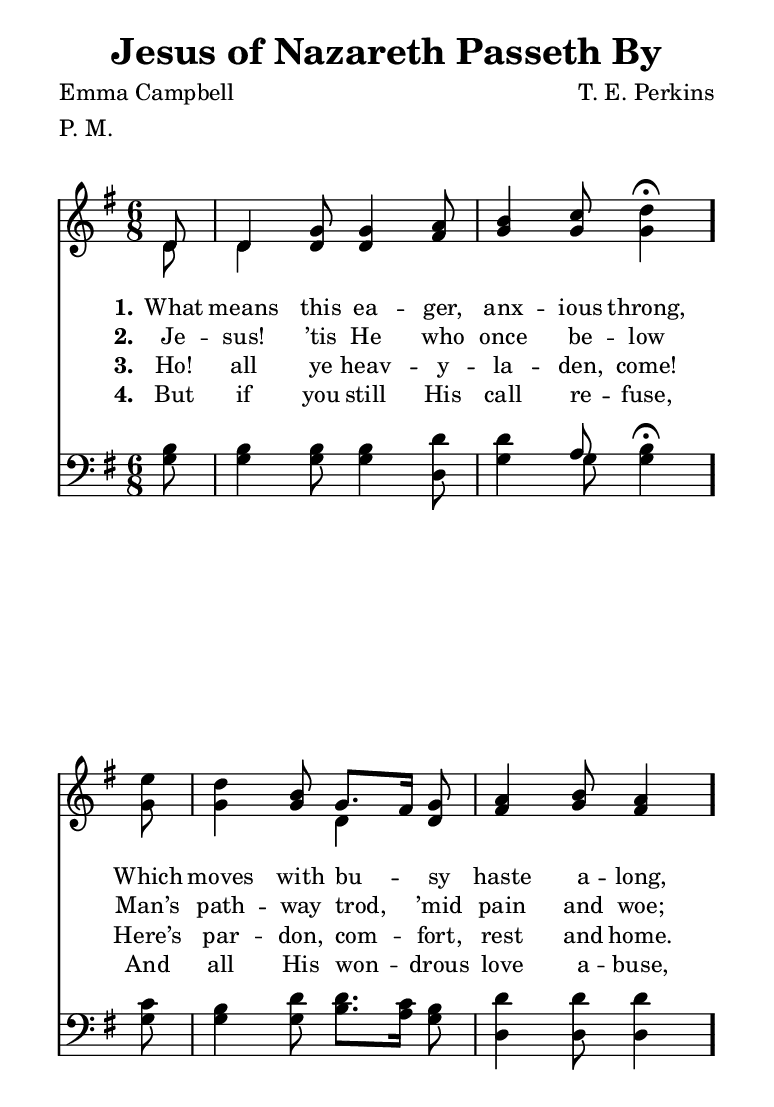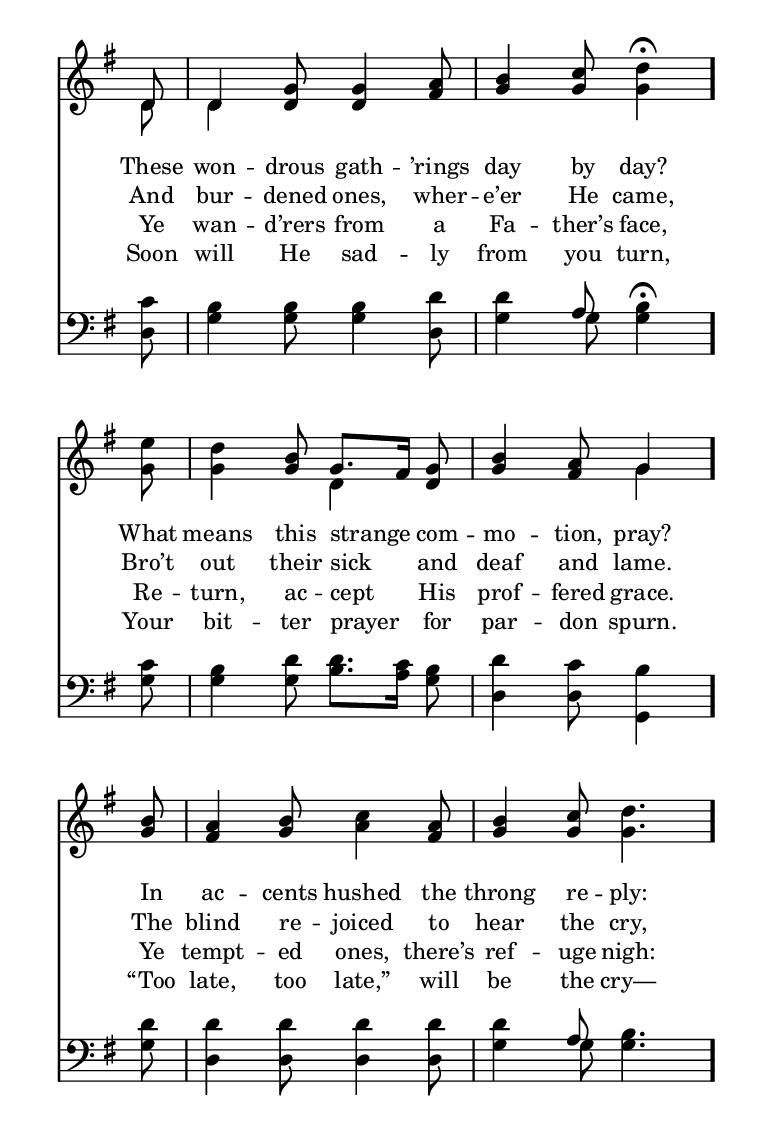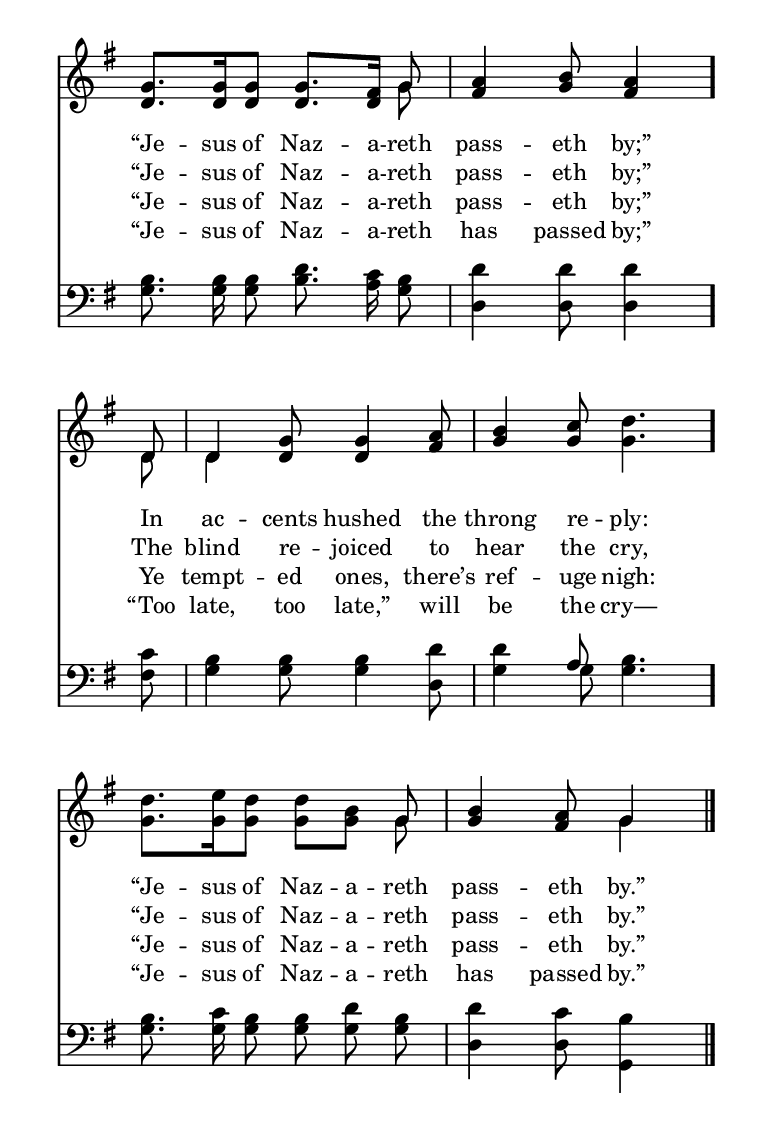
\include "common/global.ily"
\paper {
  \include "common/paper.ily"
  %ragged-bottom = ##t
  %ragged-last-bottom = ##t
  %systems-per-page = ##f
  %page-count = ##f
}

\header{
  hymnnumber = "20"
  title = "Jesus of Nazareth Passeth By"
  tunename = ""
  meter = "P. M."
  poet = "Emma Campbell"
  composer = "T. E. Perkins"
  %copyright = ""
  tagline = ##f
}

% for fermata in MIDI
ta = { \tempo 4=86 }
tb = { \tempo 4=43 }

patternAA = { \ta c8 | c4 c8 c4 c8      | c4 c8 \tb c4 \fermata \ta } %
patternAB = { \ta c8 | c4 c8 c4 c8      | c4 c8 c4.                 } %

patternBA = { \ta c8 | c4 c8 c8.[ c16] c8 | c4 c8 c4                  } %
patternBB = { \ta c8 | c4 c8 c4 c8      | c4 c8 c4                  } %

patternCA = { \ta c8. c16 c8 c8. c16 c8 | c4 c8 c4 } %
patternCB = { \ta c8. c16 c8 c8 c8 c8   | c4 c8 c4 } %

global = {
  \include "common/overrides.ily"
  \override Staff.TimeSignature.style = #'numbered
  \time 6/8
  \override Score.MetronomeMark.transparent = ##t % hide all fermata changes too
  \ta
  \key g \major
  \partial 8
  \autoBeamOff
}

notesSoprano = {
\global
\relative c' {

  \changePitch \patternAA { d  | d g g a     | b c d }
  \changePitch \patternBA { e  | d b g fis g | a b a }
  \changePitch \patternAA { d, | d g g a     | b c d }
  \changePitch \patternBA { e  | d b g fis g | b a g }

  \changePitch \patternAB { b              | a b c a | b c d }
  \changePitch \patternCA { g, g g g fis g | a b a   }
  \changePitch \patternAB { d,             | d g g a | b c d }
  \changePitch \patternCB { d e d d b g    | b a g   }

  \bar "|."

}
}

notesAlto = {
\global
\relative e' {

  \changePitch \patternAA { d | d d d fis | g g g     }
  \changePitch \patternBB { g | g g d d   | fis g fis }
  \changePitch \patternAA { d | d d d fis | g g g     }
  \changePitch \patternBB { g | g g d d   | g fis g   }

  \changePitch \patternAB { g           | fis g a fis | g g g }
  \changePitch \patternCA { d d d d d g | fis g fis   }
  \changePitch \patternAB { d           | d d d fis   | g g g }
  \changePitch \patternCB { g g g g g g | g fis g     }

}
}

notesTenor = {
\global
\relative a {

  \changePitch \patternAA { b | b b b d   | d a b }
  \changePitch \patternBA { c | b d d c b | d d d }
  \changePitch \patternAA { c | b b b d   | d a b }
  \changePitch \patternBA { c | b d d c b | d c b }

  \changePitch \patternAB { d           | d d d d | d a b }
  \changePitch \patternCA { b b b d c b | d d d   }
  \changePitch \patternAB { c           | b b b d | d a b }
  \changePitch \patternCB { b c b b d b | d c b   }

}
}

notesBass = {
\global
\relative f {

  \changePitch \patternAA { g | g g g d   | g g g  }
  \changePitch \patternBA { g | g g b a g | d d d  }
  \changePitch \patternAA { d | g g g d   | g g g  }
  \changePitch \patternBA { g | g g b a g | d d g, }

  \changePitch \patternAB { g'          | d d d d | g g g }
  \changePitch \patternCA { g g g b a g | d d d   }
  \changePitch \patternAB { fis g g g d | g g g   }
  \changePitch \patternCB { g g g g g g | d d g,  }

}
}

wordsA = \lyricmode {
\set stanza = "1."

What means this ea -- ger, anx -- ious throng, \bar "."
Which moves with bu -- sy haste a -- long, \bar "." \break
These won -- drous gath -- ’rings day by day? \bar "."
What means this strange com -- mo -- tion, pray? \bar "." \break
In ac -- cents hushed the throng re -- ply: \bar "."
“Je -- sus of Naz -- a -- reth pass -- eth by;” \bar "." \break
In ac -- cents hushed the throng re -- ply: \bar "."
“Je -- sus of Naz -- a -- reth pass -- eth by.” \bar "." \break

}

wordsB = \lyricmode {
\set stanza = "2."

Je -- sus! ’tis He who once be -- low
Man’s path -- way trod, ’mid pain and woe;
And bur -- dened ones, wher -- e’er He came,
Bro’t out their sick and deaf and lame.
The blind re -- joiced to hear the cry,
“Je -- sus of Naz -- a -- reth pass -- eth by;”
The blind re -- joiced to hear the cry,
“Je -- sus of Naz -- a -- reth pass -- eth by.”

}

wordsC = \lyricmode {
\set stanza = "3."

Ho! all ye heav -- y -- la -- den, come!
Here’s par -- don, com -- fort, rest and home.
Ye wan -- d’rers from a Fa -- ther’s face,
Re -- turn, ac -- cept His prof -- fered grace.
Ye tempt -- ed ones, there’s ref -- uge nigh:
“Je -- sus of Naz -- a -- reth pass -- eth by;”
Ye tempt -- ed ones, there’s ref -- uge nigh:
“Je -- sus of Naz -- a -- reth pass -- eth by.”

}

wordsD = \lyricmode {
\set stanza = "4."

But if you still His call re -- fuse,
And all His won -- drous love a -- buse,
Soon will He sad -- ly from you turn,
Your bit -- ter prayer for par -- don spurn.
“Too late, too late,” will be the cry—
“Je -- sus of Naz -- a -- reth has passed by;”
“Too late, too late,” will be the cry—
“Je -- sus of Naz -- a -- reth has passed by.”

}

\score {
  \context ChoirStaff <<
    \context Staff = upper <<
      \set ChoirStaff.systemStartDelimiter = #'SystemStartBar
      \set ChoirStaff.printPartCombineTexts = ##f
      \partcombine #'(2 . 9) \notesSoprano \notesAlto
      \context NullVoice = sopranos { \voiceOne << \notesSoprano >> }
      \context NullVoice = altos { \voiceTwo << \notesAlto >> }
      \context Lyrics = one   \lyricsto sopranos \wordsA
      \context Lyrics = two   \lyricsto sopranos \wordsB
      \context Lyrics = three \lyricsto sopranos \wordsC
      \context Lyrics = four  \lyricsto sopranos \wordsD
      %\context Lyrics = five  \lyricsto sopranos \wordsE
    >>
    \context Staff = men <<
      \clef bass
      \set ChoirStaff.printPartCombineTexts = ##f
      \partcombine #'(2 . 9) \notesTenor \notesBass
      \context NullVoice = tenors { \voiceOne << \notesTenor >> }
      \context NullVoice = basses { \voiceTwo << \notesBass >> }
    >>
  >>
  \layout {
    \include "common/layout.ily"
  }
  \midi{
    \include "common/midi.ily"
  }
}

\version "2.19.49"  % necessary for upgrading to future LilyPond versions.

% vi:set et ts=2 sw=2 ai nocindent syntax=lilypond:
